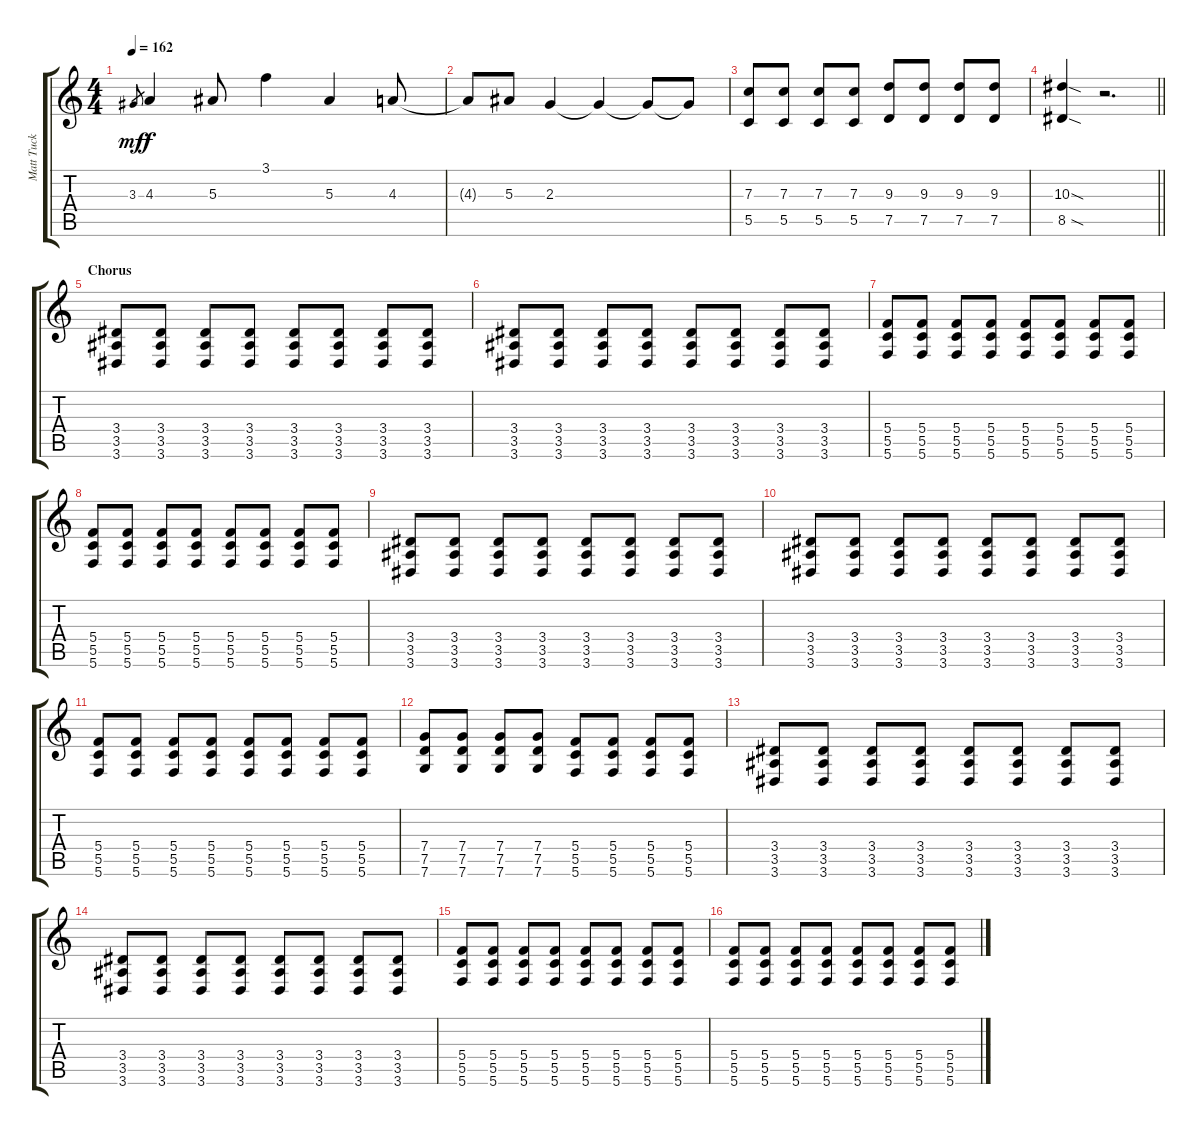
\track ("Matt Tuck" "Matt Tuck") {instrument distortionguitar}
\staff {score tabs}
\tuning (D4 A3 F3 C3 G2 C2) {hide}
\ts (4 4)
\tempo 162
\clef g2
\ks c
3.3.8{gr dy mf} 4.3.4{dy f} 5.3.8 3.1.4 5.3.4 4.3.8 |
4.3{t}.8 5.3.8 2.3.4 2.3{t}.4 2.3{t}.8 2.3{t}.8 |
(7.3 5.5).8{volume 12} (7.3 5.5).8 (7.3 5.5).8 (7.3 5.5).8 (9.3 7.5).8 (9.3 7.5).8 (9.3 7.5).8 (9.3 7.5).8 |
\barLineRight lightlight
(10.3{sod} 8.5{sod}).4 r.2{d} |
\section ("" "Chorus")
(3.4 3.5 3.6).8 (3.4 3.5 3.6).8 (3.4 3.5 3.6).8 (3.4 3.5 3.6).8 (3.4 3.5 3.6).8 (3.4 3.5 3.6).8 (3.4 3.5 3.6).8 (3.4 3.5 3.6).8 |
(3.4 3.5 3.6).8 (3.4 3.5 3.6).8 (3.4 3.5 3.6).8 (3.4 3.5 3.6).8 (3.4 3.5 3.6).8 (3.4 3.5 3.6).8 (3.4 3.5 3.6).8 (3.4 3.5 3.6).8 |
(5.4 5.5 5.6).8 (5.4 5.5 5.6).8 (5.4 5.5 5.6).8 (5.4 5.5 5.6).8 (5.4 5.5 5.6).8 (5.4 5.5 5.6).8 (5.4 5.5 5.6).8 (5.4 5.5 5.6).8 |
(5.4 5.5 5.6).8 (5.4 5.5 5.6).8 (5.4 5.5 5.6).8 (5.4 5.5 5.6).8 (5.4 5.5 5.6).8 (5.4 5.5 5.6).8 (5.4 5.5 5.6).8 (5.4 5.5 5.6).8 |
(3.4 3.5 3.6).8 (3.4 3.5 3.6).8 (3.4 3.5 3.6).8 (3.4 3.5 3.6).8 (3.4 3.5 3.6).8 (3.4 3.5 3.6).8 (3.4 3.5 3.6).8 (3.4 3.5 3.6).8 |
(3.4 3.5 3.6).8 (3.4 3.5 3.6).8 (3.4 3.5 3.6).8 (3.4 3.5 3.6).8 (3.4 3.5 3.6).8 (3.4 3.5 3.6).8 (3.4 3.5 3.6).8 (3.4 3.5 3.6).8 |
(5.4 5.5 5.6).8 (5.4 5.5 5.6).8 (5.4 5.5 5.6).8 (5.4 5.5 5.6).8 (5.4 5.5 5.6).8 (5.4 5.5 5.6).8 (5.4 5.5 5.6).8 (5.4 5.5 5.6).8 |
(7.4 7.5 7.6).8 (7.4 7.5 7.6).8 (7.4 7.5 7.6).8 (7.4 7.5 7.6).8 (5.4 5.5 5.6).8 (5.4 5.5 5.6).8 (5.4 5.5 5.6).8 (5.4 5.5 5.6).8 |
(3.4 3.5 3.6).8 (3.4 3.5 3.6).8 (3.4 3.5 3.6).8 (3.4 3.5 3.6).8 (3.4 3.5 3.6).8 (3.4 3.5 3.6).8 (3.4 3.5 3.6).8 (3.4 3.5 3.6).8 |
(3.4 3.5 3.6).8 (3.4 3.5 3.6).8 (3.4 3.5 3.6).8 (3.4 3.5 3.6).8 (3.4 3.5 3.6).8 (3.4 3.5 3.6).8 (3.4 3.5 3.6).8 (3.4 3.5 3.6).8 |
(5.4 5.5 5.6).8 (5.4 5.5 5.6).8 (5.4 5.5 5.6).8 (5.4 5.5 5.6).8 (5.4 5.5 5.6).8 (5.4 5.5 5.6).8 (5.4 5.5 5.6).8 (5.4 5.5 5.6).8 |
(5.4 5.5 5.6).8 (5.4 5.5 5.6).8 (5.4 5.5 5.6).8 (5.4 5.5 5.6).8 (5.4 5.5 5.6).8 (5.4 5.5 5.6).8 (5.4 5.5 5.6).8 (5.4 5.5 5.6).8
